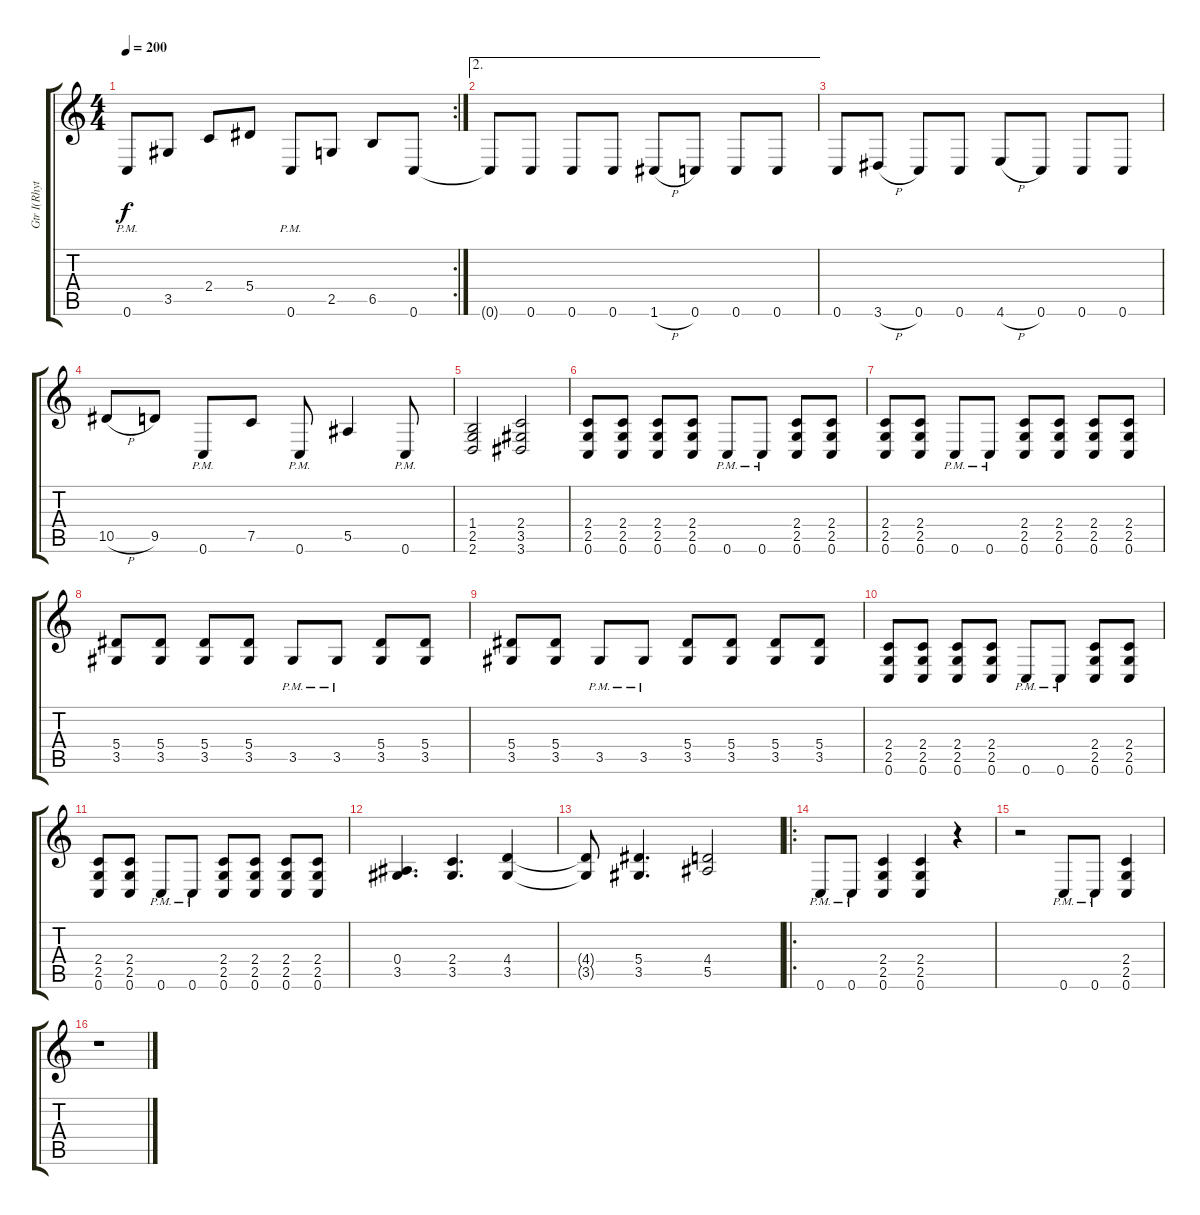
\track ("Gtr I(Rhythm)" "Gtr I(Rhyt") {instrument distortionguitar}
\staff {score tabs}
\tuning (C4 G3 Eb3 Bb2 F2 C2) {hide}
\rc 2
\ts (4 4)
\tempo 200
\clef g2
\ks c
0.6{pm}.8{dy f} 3.5.8 2.4.8 5.4.8 0.6{pm}.8 2.5.8 6.5.8 0.6.8 |
\ae 2
0.6{t}.8 0.6.8 0.6.8 0.6.8 1.6{h}.8 0.6.8 0.6.8 0.6.8 |
0.6.8 3.6{h}.8 0.6.8 0.6.8 4.6{h}.8 0.6.8 0.6.8 0.6.8 |
10.5{h}.8 9.5.8 0.6{pm}.8 7.5.8 0.6{pm}.8 5.5.4 0.6{pm}.8 |
(1.4 2.5 2.6).2 (2.4 3.5 3.6).2 |
(2.4 2.5 0.6).8 (2.4 2.5 0.6).8 (2.4 2.5 0.6).8 (2.4 2.5 0.6).8 0.6{pm}.8 0.6{pm}.8 (2.4 2.5 0.6).8 (2.4 2.5 0.6).8 |
(2.4 2.5 0.6).8 (2.4 2.5 0.6).8 0.6{pm}.8 0.6{pm}.8 (2.4 2.5 0.6).8 (2.4 2.5 0.6).8 (2.4 2.5 0.6).8 (2.4 2.5 0.6).8 |
(5.4 3.5).8 (5.4 3.5).8 (5.4 3.5).8 (5.4 3.5).8 3.5{pm}.8 3.5{pm}.8 (5.4 3.5).8 (5.4 3.5).8 |
(5.4 3.5).8 (5.4 3.5).8 3.5{pm}.8 3.5{pm}.8 (5.4 3.5).8 (5.4 3.5).8 (5.4 3.5).8 (5.4 3.5).8 |
(2.4 2.5 0.6).8 (2.4 2.5 0.6).8 (2.4 2.5 0.6).8 (2.4 2.5 0.6).8 0.6{pm}.8 0.6{pm}.8 (2.4 2.5 0.6).8 (2.4 2.5 0.6).8 |
(2.4 2.5 0.6).8 (2.4 2.5 0.6).8 0.6{pm}.8 0.6{pm}.8 (2.4 2.5 0.6).8 (2.4 2.5 0.6).8 (2.4 2.5 0.6).8 (2.4 2.5 0.6).8 |
(0.4 3.5).4{d} (2.4 3.5).4{d} (4.4 3.5).4 |
(4.4{t} 3.5{t}).8 (5.4 3.5).4{d} (4.4 5.5).2 |
\ro
0.6{pm}.8 0.6{pm}.8 (2.4 2.5 0.6).4 (2.4 2.5 0.6).4 r.4 |
r.2 0.6{pm}.8 0.6{pm}.8 (2.4 2.5 0.6).4 |
r.1
